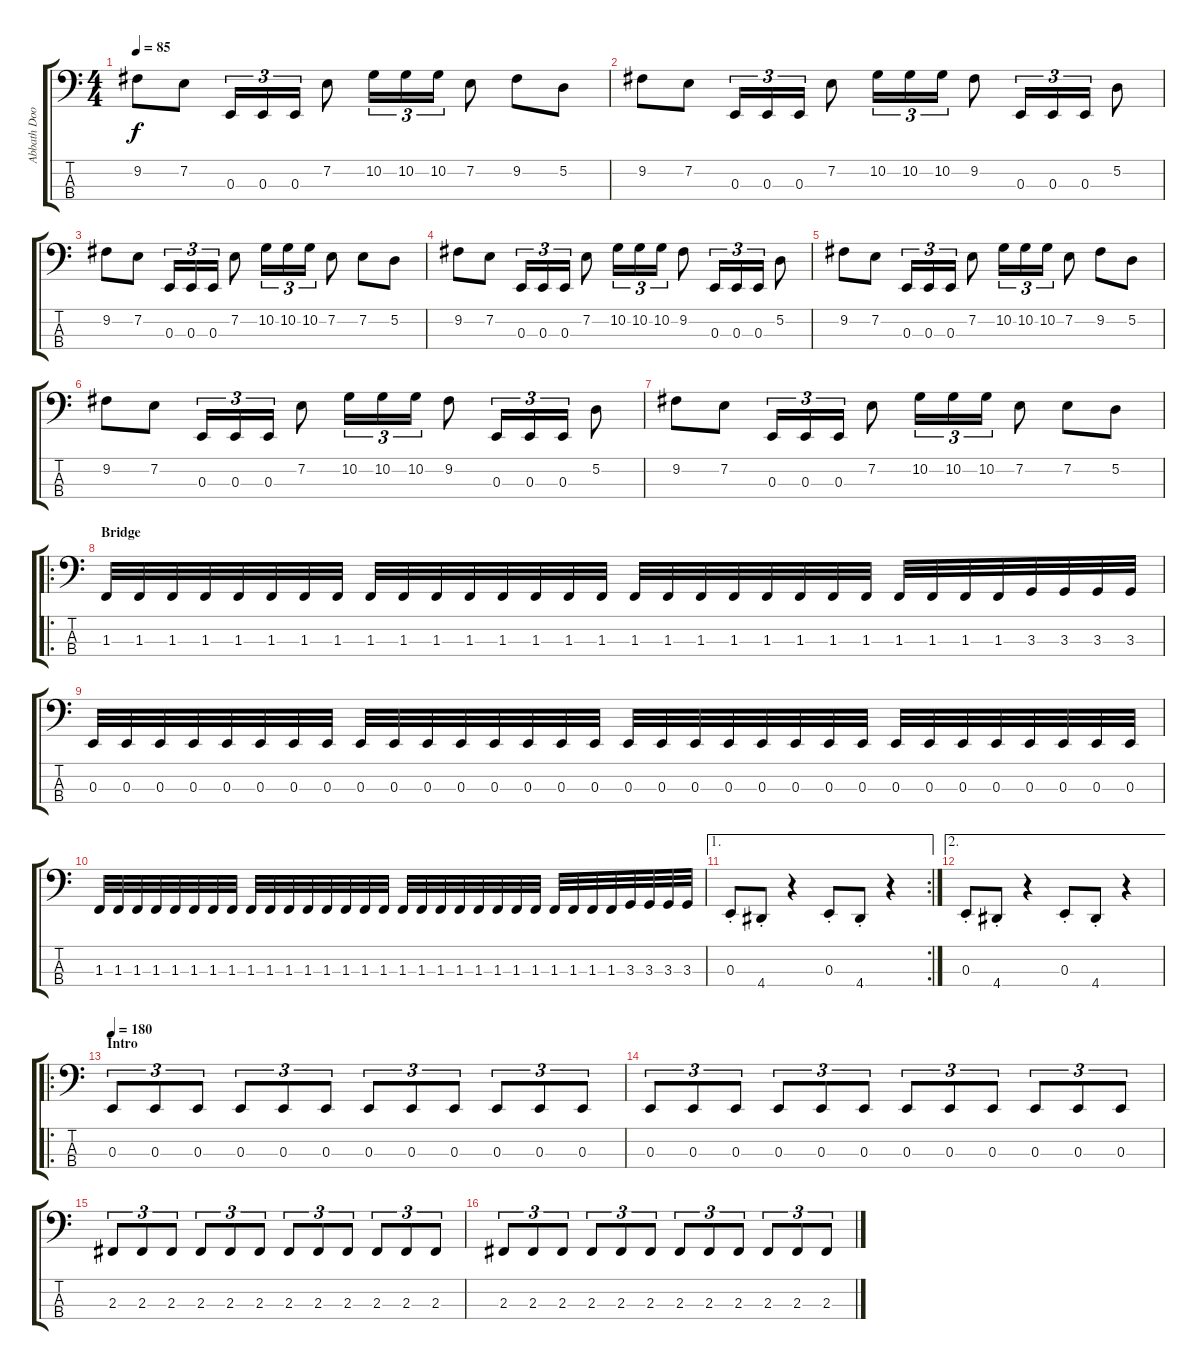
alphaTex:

\track ("Abbath Doom Occulta (Bass)" "Abbath Doo") {instrument electricbasspick}
\staff {score tabs}
\tuning (D2 A1 E1 B0) {hide}
\ts (4 4)
\tempo 85
\clef f4
\ks c
9.2.8{dy f} 7.2.8 0.3.16{tu (3 2)} 0.3.16{tu (3 2)} 0.3.16{tu (3 2)} 7.2.8 10.2.16{tu (3 2)} 10.2.16{tu (3 2)} 10.2.16{tu (3 2)} 7.2.8 9.2.8 5.2.8 |
9.2.8 7.2.8 0.3.16{tu (3 2)} 0.3.16{tu (3 2)} 0.3.16{tu (3 2)} 7.2.8 10.2.16{tu (3 2)} 10.2.16{tu (3 2)} 10.2.16{tu (3 2)} 9.2.8 0.3.16{tu (3 2)} 0.3.16{tu (3 2)} 0.3.16{tu (3 2)} 5.2.8 |
9.2.8 7.2.8 0.3.16{tu (3 2)} 0.3.16{tu (3 2)} 0.3.16{tu (3 2)} 7.2.8 10.2.16{tu (3 2)} 10.2.16{tu (3 2)} 10.2.16{tu (3 2)} 7.2.8 7.2.8 5.2.8 |
9.2.8 7.2.8 0.3.16{tu (3 2)} 0.3.16{tu (3 2)} 0.3.16{tu (3 2)} 7.2.8 10.2.16{tu (3 2)} 10.2.16{tu (3 2)} 10.2.16{tu (3 2)} 9.2.8 0.3.16{tu (3 2)} 0.3.16{tu (3 2)} 0.3.16{tu (3 2)} 5.2.8 |
9.2.8 7.2.8 0.3.16{tu (3 2)} 0.3.16{tu (3 2)} 0.3.16{tu (3 2)} 7.2.8 10.2.16{tu (3 2)} 10.2.16{tu (3 2)} 10.2.16{tu (3 2)} 7.2.8 9.2.8 5.2.8 |
9.2.8 7.2.8 0.3.16{tu (3 2)} 0.3.16{tu (3 2)} 0.3.16{tu (3 2)} 7.2.8 10.2.16{tu (3 2)} 10.2.16{tu (3 2)} 10.2.16{tu (3 2)} 9.2.8 0.3.16{tu (3 2)} 0.3.16{tu (3 2)} 0.3.16{tu (3 2)} 5.2.8 |
9.2.8 7.2.8 0.3.16{tu (3 2)} 0.3.16{tu (3 2)} 0.3.16{tu (3 2)} 7.2.8 10.2.16{tu (3 2)} 10.2.16{tu (3 2)} 10.2.16{tu (3 2)} 7.2.8 7.2.8 5.2.8 |
\ro
\section ("" "Bridge")
1.3.32 1.3.32 1.3.32 1.3.32 1.3.32 1.3.32 1.3.32 1.3.32 1.3.32 1.3.32 1.3.32 1.3.32 1.3.32 1.3.32 1.3.32 1.3.32 1.3.32 1.3.32 1.3.32 1.3.32 1.3.32 1.3.32 1.3.32 1.3.32 1.3.32 1.3.32 1.3.32 1.3.32 3.3.32 3.3.32 3.3.32 3.3.32 |
0.3.32 0.3.32 0.3.32 0.3.32 0.3.32 0.3.32 0.3.32 0.3.32 0.3.32 0.3.32 0.3.32 0.3.32 0.3.32 0.3.32 0.3.32 0.3.32 0.3.32 0.3.32 0.3.32 0.3.32 0.3.32 0.3.32 0.3.32 0.3.32 0.3.32 0.3.32 0.3.32 0.3.32 0.3.32 0.3.32 0.3.32 0.3.32 |
1.3.32 1.3.32 1.3.32 1.3.32 1.3.32 1.3.32 1.3.32 1.3.32 1.3.32 1.3.32 1.3.32 1.3.32 1.3.32 1.3.32 1.3.32 1.3.32 1.3.32 1.3.32 1.3.32 1.3.32 1.3.32 1.3.32 1.3.32 1.3.32 1.3.32 1.3.32 1.3.32 1.3.32 3.3.32 3.3.32 3.3.32 3.3.32 |
\ae 1
\rc 2
0.3{st}.8 4.4{st}.8 r.4 0.3{st}.8 4.4{st}.8 r.4 |
\ae 2
0.3{st}.8 4.4{st}.8 r.4 0.3{st}.8 4.4{st}.8 r.4 |
\ro
\section ("" "Intro")
\tempo 180
0.3.8{tu (3 2) instrument electricbasspick} 0.3.8{tu (3 2)} 0.3.8{tu (3 2)} 0.3.8{tu (3 2)} 0.3.8{tu (3 2)} 0.3.8{tu (3 2)} 0.3.8{tu (3 2)} 0.3.8{tu (3 2)} 0.3.8{tu (3 2)} 0.3.8{tu (3 2)} 0.3.8{tu (3 2)} 0.3.8{tu (3 2)} |
0.3.8{tu (3 2)} 0.3.8{tu (3 2)} 0.3.8{tu (3 2)} 0.3.8{tu (3 2)} 0.3.8{tu (3 2)} 0.3.8{tu (3 2)} 0.3.8{tu (3 2)} 0.3.8{tu (3 2)} 0.3.8{tu (3 2)} 0.3.8{tu (3 2)} 0.3.8{tu (3 2)} 0.3.8{tu (3 2)} |
2.3.8{tu (3 2)} 2.3.8{tu (3 2)} 2.3.8{tu (3 2)} 2.3.8{tu (3 2)} 2.3.8{tu (3 2)} 2.3.8{tu (3 2)} 2.3.8{tu (3 2)} 2.3.8{tu (3 2)} 2.3.8{tu (3 2)} 2.3.8{tu (3 2)} 2.3.8{tu (3 2)} 2.3.8{tu (3 2)} |
2.3.8{tu (3 2)} 2.3.8{tu (3 2)} 2.3.8{tu (3 2)} 2.3.8{tu (3 2)} 2.3.8{tu (3 2)} 2.3.8{tu (3 2)} 2.3.8{tu (3 2)} 2.3.8{tu (3 2)} 2.3.8{tu (3 2)} 2.3.8{tu (3 2)} 2.3.8{tu (3 2)} 2.3.8{tu (3 2)}
